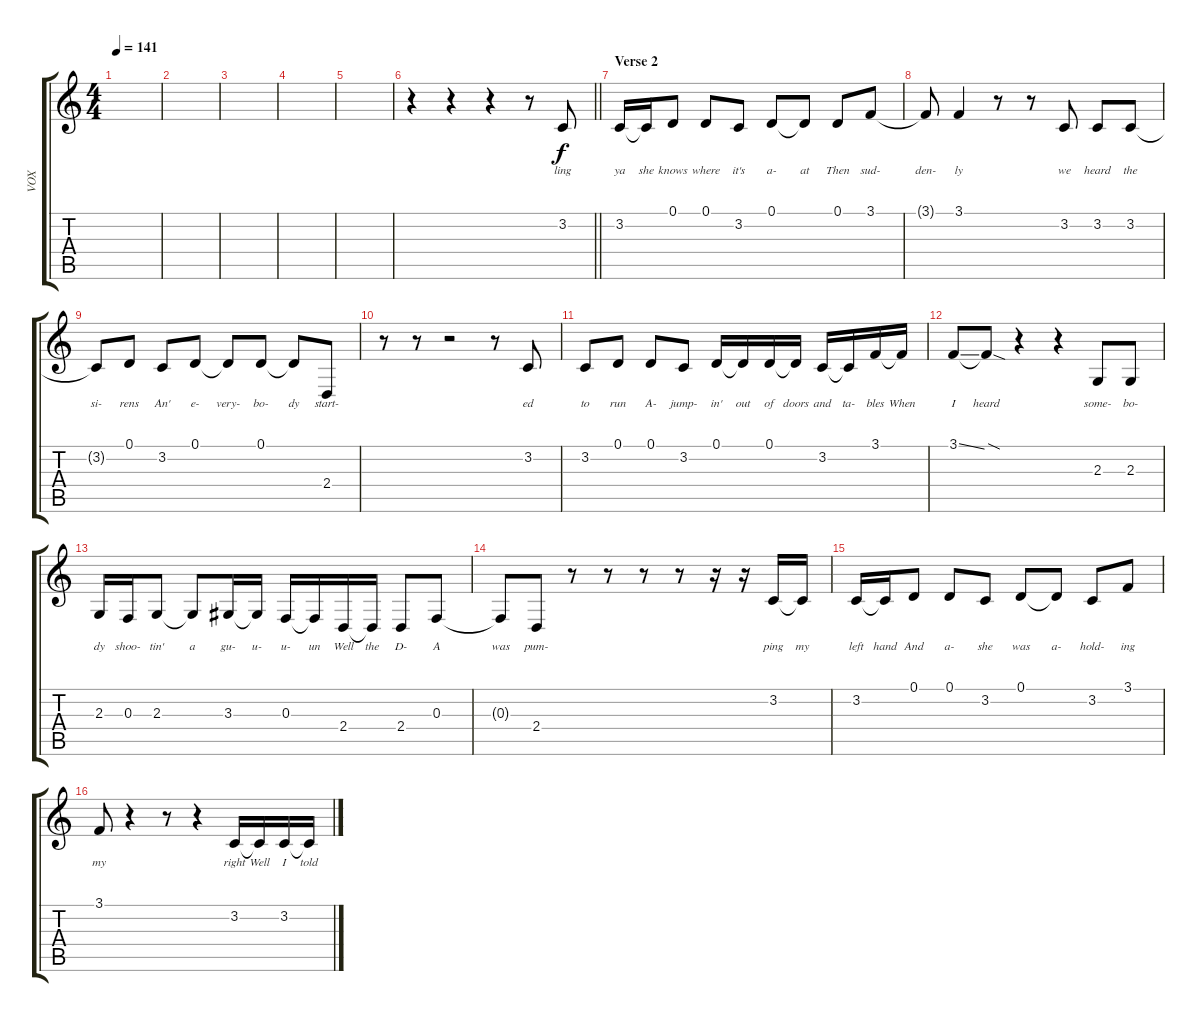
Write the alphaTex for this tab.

\track ("VOX" "VOX") {instrument altosax}
\staff {score tabs}
\tuning (D4 A3 F3 C3 G2 D2) {hide}
\ts (4 4)
\tempo 141
\clef g2
\ks c
|
|
|
|
|
\barLineRight lightlight
r.4 r.4 r.4 r.8 3.2.8{lyrics (0 "ling") lyrics (1 "") lyrics (2 "") lyrics (3 "") lyrics (4 "")} |
\section ("" "Verse 2")
3.2.16{lyrics (0 "ya") lyrics (1 "") lyrics (2 "") lyrics (3 "") lyrics (4 "")} 3.2{t}.16{lyrics (0 "she") lyrics (1 "") lyrics (2 "") lyrics (3 "") lyrics (4 "")} 0.1.8{lyrics (0 "knows") lyrics (1 "") lyrics (2 "") lyrics (3 "") lyrics (4 "")} 0.1.8{lyrics (0 "where") lyrics (1 "") lyrics (2 "") lyrics (3 "") lyrics (4 "")} 3.2.8{lyrics (0 "it's") lyrics (1 "") lyrics (2 "") lyrics (3 "") lyrics (4 "")} 0.1.8{lyrics (0 "a-") lyrics (1 "") lyrics (2 "") lyrics (3 "") lyrics (4 "")} 0.1{t}.8{lyrics (0 "at") lyrics (1 "") lyrics (2 "") lyrics (3 "") lyrics (4 "")} 0.1.8{lyrics (0 "Then") lyrics (1 "") lyrics (2 "") lyrics (3 "") lyrics (4 "")} 3.1.8{lyrics (0 "sud-") lyrics (1 "") lyrics (2 "") lyrics (3 "") lyrics (4 "")} |
3.1{t}.8{lyrics (0 "den-") lyrics (1 "") lyrics (2 "") lyrics (3 "") lyrics (4 "")} 3.1.4{lyrics (0 "ly") lyrics (1 "") lyrics (2 "") lyrics (3 "") lyrics (4 "")} r.8 r.8 3.2.8{lyrics (0 "we") lyrics (1 "") lyrics (2 "") lyrics (3 "") lyrics (4 "")} 3.2.8{lyrics (0 "heard") lyrics (1 "") lyrics (2 "") lyrics (3 "") lyrics (4 "")} 3.2.8{lyrics (0 "the") lyrics (1 "") lyrics (2 "") lyrics (3 "") lyrics (4 "")} |
3.2{t}.8{lyrics (0 "si-") lyrics (1 "") lyrics (2 "") lyrics (3 "") lyrics (4 "")} 0.1.8{lyrics (0 "rens") lyrics (1 "") lyrics (2 "") lyrics (3 "") lyrics (4 "")} 3.2.8{lyrics (0 "An'") lyrics (1 "") lyrics (2 "") lyrics (3 "") lyrics (4 "")} 0.1.8{lyrics (0 "e-") lyrics (1 "") lyrics (2 "") lyrics (3 "") lyrics (4 "")} 0.1{t}.8{lyrics (0 "very-") lyrics (1 "") lyrics (2 "") lyrics (3 "") lyrics (4 "")} 0.1.8{lyrics (0 "bo-") lyrics (1 "") lyrics (2 "") lyrics (3 "") lyrics (4 "")} 0.1{t}.8{lyrics (0 "dy") lyrics (1 "") lyrics (2 "") lyrics (3 "") lyrics (4 "")} 2.4.8{lyrics (0 "start-") lyrics (1 "") lyrics (2 "") lyrics (3 "") lyrics (4 "")} |
r.8 r.8 r.2 r.8 3.2.8{lyrics (0 "ed") lyrics (1 "") lyrics (2 "") lyrics (3 "") lyrics (4 "")} |
3.2.8{lyrics (0 "to") lyrics (1 "") lyrics (2 "") lyrics (3 "") lyrics (4 "")} 0.1.8{lyrics (0 "run") lyrics (1 "") lyrics (2 "") lyrics (3 "") lyrics (4 "")} 0.1.8{lyrics (0 "A-") lyrics (1 "") lyrics (2 "") lyrics (3 "") lyrics (4 "")} 3.2.8{lyrics (0 "jump-") lyrics (1 "") lyrics (2 "") lyrics (3 "") lyrics (4 "")} 0.1.16{lyrics (0 "in'") lyrics (1 "") lyrics (2 "") lyrics (3 "") lyrics (4 "")} 0.1{t}.16{lyrics (0 "out") lyrics (1 "") lyrics (2 "") lyrics (3 "") lyrics (4 "")} 0.1.16{lyrics (0 "of") lyrics (1 "") lyrics (2 "") lyrics (3 "") lyrics (4 "")} 0.1{t}.16{lyrics (0 "doors") lyrics (1 "") lyrics (2 "") lyrics (3 "") lyrics (4 "")} 3.2.16{lyrics (0 "and") lyrics (1 "") lyrics (2 "") lyrics (3 "") lyrics (4 "")} 3.2{t}.16{lyrics (0 "ta-") lyrics (1 "") lyrics (2 "") lyrics (3 "") lyrics (4 "")} 3.1.16{lyrics (0 "bles") lyrics (1 "") lyrics (2 "") lyrics (3 "") lyrics (4 "")} 3.1{t}.16{lyrics (0 "When") lyrics (1 "") lyrics (2 "") lyrics (3 "") lyrics (4 "")} |
3.1{ss}.8{lyrics (0 "I") lyrics (1 "") lyrics (2 "") lyrics (3 "") lyrics (4 "")} 3.1{sod t}.8{lyrics (0 "heard") lyrics (1 "") lyrics (2 "") lyrics (3 "") lyrics (4 "")} r.4 r.4 2.3.8{lyrics (0 "some-") lyrics (1 "") lyrics (2 "") lyrics (3 "") lyrics (4 "")} 2.3.8{lyrics (0 "bo-") lyrics (1 "") lyrics (2 "") lyrics (3 "") lyrics (4 "")} |
2.3.16{lyrics (0 "dy") lyrics (1 "") lyrics (2 "") lyrics (3 "") lyrics (4 "")} 0.3.16{lyrics (0 "shoo-") lyrics (1 "") lyrics (2 "") lyrics (3 "") lyrics (4 "")} 2.3.8{lyrics (0 "tin'") lyrics (1 "") lyrics (2 "") lyrics (3 "") lyrics (4 "")} 2.3{t}.8{lyrics (0 "a") lyrics (1 "") lyrics (2 "") lyrics (3 "") lyrics (4 "")} 3.3.16{lyrics (0 "gu-") lyrics (1 "") lyrics (2 "") lyrics (3 "") lyrics (4 "")} 3.3{t}.16{lyrics (0 "u-") lyrics (1 "") lyrics (2 "") lyrics (3 "") lyrics (4 "")} 0.3.16{lyrics (0 "u-") lyrics (1 "") lyrics (2 "") lyrics (3 "") lyrics (4 "")} 0.3{t}.16{lyrics (0 "un") lyrics (1 "") lyrics (2 "") lyrics (3 "") lyrics (4 "")} 2.4.16{lyrics (0 "Well") lyrics (1 "") lyrics (2 "") lyrics (3 "") lyrics (4 "")} 2.4{t}.16{lyrics (0 "the") lyrics (1 "") lyrics (2 "") lyrics (3 "") lyrics (4 "")} 2.4.8{lyrics (0 "D-") lyrics (1 "") lyrics (2 "") lyrics (3 "") lyrics (4 "")} 0.3.8{lyrics (0 "A") lyrics (1 "") lyrics (2 "") lyrics (3 "") lyrics (4 "")} |
0.3{t}.8{lyrics (0 "was") lyrics (1 "") lyrics (2 "") lyrics (3 "") lyrics (4 "")} 2.4.8{lyrics (0 "pum-") lyrics (1 "") lyrics (2 "") lyrics (3 "") lyrics (4 "")} r.8 r.8 r.8 r.8 r.16 r.16 3.2.16{lyrics (0 "ping") lyrics (1 "") lyrics (2 "") lyrics (3 "") lyrics (4 "")} 3.2{t}.16{lyrics (0 "my") lyrics (1 "") lyrics (2 "") lyrics (3 "") lyrics (4 "")} |
3.2.16{lyrics (0 "left") lyrics (1 "") lyrics (2 "") lyrics (3 "") lyrics (4 "")} 3.2{t}.16{lyrics (0 "hand") lyrics (1 "") lyrics (2 "") lyrics (3 "") lyrics (4 "")} 0.1.8{lyrics (0 "And") lyrics (1 "") lyrics (2 "") lyrics (3 "") lyrics (4 "")} 0.1.8{lyrics (0 "a-") lyrics (1 "") lyrics (2 "") lyrics (3 "") lyrics (4 "")} 3.2.8{lyrics (0 "she") lyrics (1 "") lyrics (2 "") lyrics (3 "") lyrics (4 "")} 0.1.8{lyrics (0 "was") lyrics (1 "") lyrics (2 "") lyrics (3 "") lyrics (4 "")} 0.1{t}.8{lyrics (0 "a-") lyrics (1 "") lyrics (2 "") lyrics (3 "") lyrics (4 "")} 3.2.8{lyrics (0 "hold-") lyrics (1 "") lyrics (2 "") lyrics (3 "") lyrics (4 "")} 3.1.8{lyrics (0 "ing") lyrics (1 "") lyrics (2 "") lyrics (3 "") lyrics (4 "")} |
3.1.8{lyrics (0 "my") lyrics (1 "") lyrics (2 "") lyrics (3 "") lyrics (4 "")} r.4 r.8 r.4 3.2.16{lyrics (0 "right") lyrics (1 "") lyrics (2 "") lyrics (3 "") lyrics (4 "")} 3.2{t}.16{lyrics (0 "Well") lyrics (1 "") lyrics (2 "") lyrics (3 "") lyrics (4 "")} 3.2.16{lyrics (0 "I") lyrics (1 "") lyrics (2 "") lyrics (3 "") lyrics (4 "")} 3.2{t}.16{lyrics (0 "told") lyrics (1 "") lyrics (2 "") lyrics (3 "") lyrics (4 "")}
